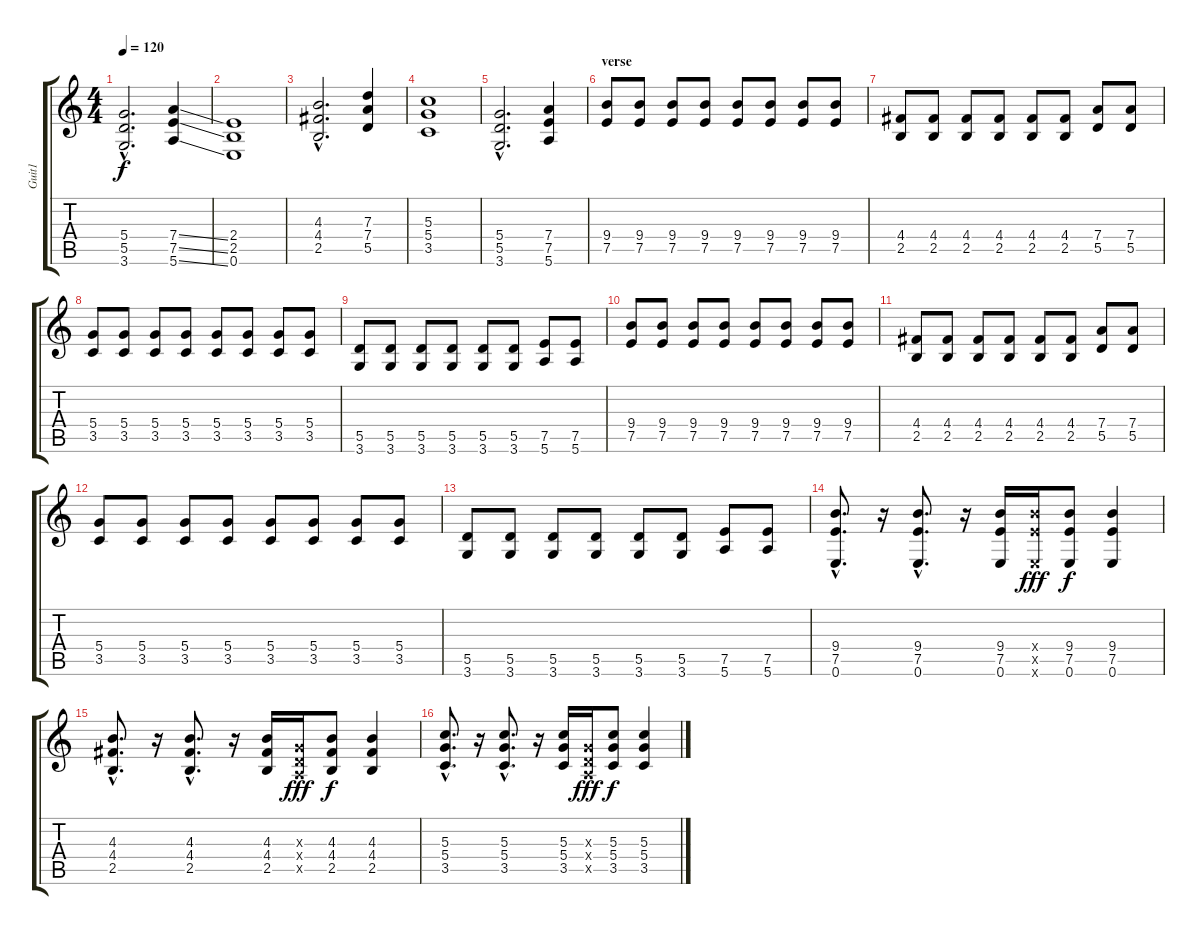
\track ("Guit1" "Guit1") {instrument overdrivenguitar}
\staff {score tabs}
\tuning (E4 B3 G3 D3 A2 E2) {hide}
\ts (4 4)
\tempo 120
\clef g2
\ks c
(5.4{hac} 5.5{hac} 3.6{hac}).2{d dy f} (7.4{ss} 7.5{ss} 5.6{ss}).4 |
(2.4 2.5 0.6).1 |
(4.3{hac} 4.4{hac} 2.5{hac}).2{d} (7.3 7.4 5.5).4 |
(5.3 5.4 3.5).1 |
(5.4{hac} 5.5{hac} 3.6{hac}).2{d} (7.4 7.5 5.6).4 |
\section ("" "verse")
(9.4 7.5).8 (9.4 7.5).8 (9.4 7.5).8 (9.4 7.5).8 (9.4 7.5).8 (9.4 7.5).8 (9.4 7.5).8 (9.4 7.5).8 |
(4.4 2.5).8 (4.4 2.5).8 (4.4 2.5).8 (4.4 2.5).8 (4.4 2.5).8 (4.4 2.5).8 (7.4 5.5).8 (7.4 5.5).8 |
(5.4 3.5).8 (5.4 3.5).8 (5.4 3.5).8 (5.4 3.5).8 (5.4 3.5).8 (5.4 3.5).8 (5.4 3.5).8 (5.4 3.5).8 |
(5.5 3.6).8 (5.5 3.6).8 (5.5 3.6).8 (5.5 3.6).8 (5.5 3.6).8 (5.5 3.6).8 (7.5 5.6).8 (7.5 5.6).8 |
(9.4 7.5).8 (9.4 7.5).8 (9.4 7.5).8 (9.4 7.5).8 (9.4 7.5).8 (9.4 7.5).8 (9.4 7.5).8 (9.4 7.5).8 |
(4.4 2.5).8 (4.4 2.5).8 (4.4 2.5).8 (4.4 2.5).8 (4.4 2.5).8 (4.4 2.5).8 (7.4 5.5).8 (7.4 5.5).8 |
(5.4 3.5).8 (5.4 3.5).8 (5.4 3.5).8 (5.4 3.5).8 (5.4 3.5).8 (5.4 3.5).8 (5.4 3.5).8 (5.4 3.5).8 |
(5.5 3.6).8 (5.5 3.6).8 (5.5 3.6).8 (5.5 3.6).8 (5.5 3.6).8 (5.5 3.6).8 (7.5 5.6).8 (7.5 5.6).8 |
(9.4{hac} 7.5{hac} 0.6{hac}).8{d} r.16 (9.4{hac} 7.5{hac} 0.6{hac}).8{d} r.16 (9.4 7.5 0.6).16 (9.4{x} 7.5{x} 0.6{x}).16{dy fff} (9.4 7.5 0.6).8{dy f} (9.4 7.5 0.6).4 |
(4.3{hac} 4.4{hac} 2.5{hac}).8{d} r.16 (4.3{hac} 4.4{hac} 2.5{hac}).8{d} r.16 (4.3 4.4 2.5).16 (0.3{x} 0.4{x} 0.5{x}).16{dy fff} (4.3 4.4 2.5).8{dy f} (4.3 4.4 2.5).4 |
(5.3{hac} 5.4{hac} 3.5{hac}).8{d} r.16 (5.3{hac} 5.4{hac} 3.5{hac}).8{d} r.16 (5.3 5.4 3.5).16 (0.3{x} 0.4{x} 0.5{x}).16{dy fff} (5.3 5.4 3.5).8{dy f} (5.3 5.4 3.5).4
